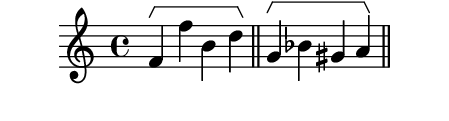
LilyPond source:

\version "2.11.64"

\include "../config/lib.ly"

\score {
  \new Staff {
    \time 4/4
    \relative c' {
      \bracketUp
      \override TextScript #'extra-offset = #'( 0 . 2 )
      f\startGroup^\markup{m1} f' b, d\stopGroup
      \bar "||"
      g,\startGroup^\markup{m2} bes gis a\stopGroup
      \bar "||"
    }
  }
  \layout {
    \context {
      \Staff \consists "Horizontal_bracket_engraver"
    }
  }
}
\paper {
  paper-width = 7.6\cm
  paper-height = 2.3\cm
  line-width = 7.5\cm
  top-margin = -.5\cm
  left-margin = .1\cm
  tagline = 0
  indent = 0
}
